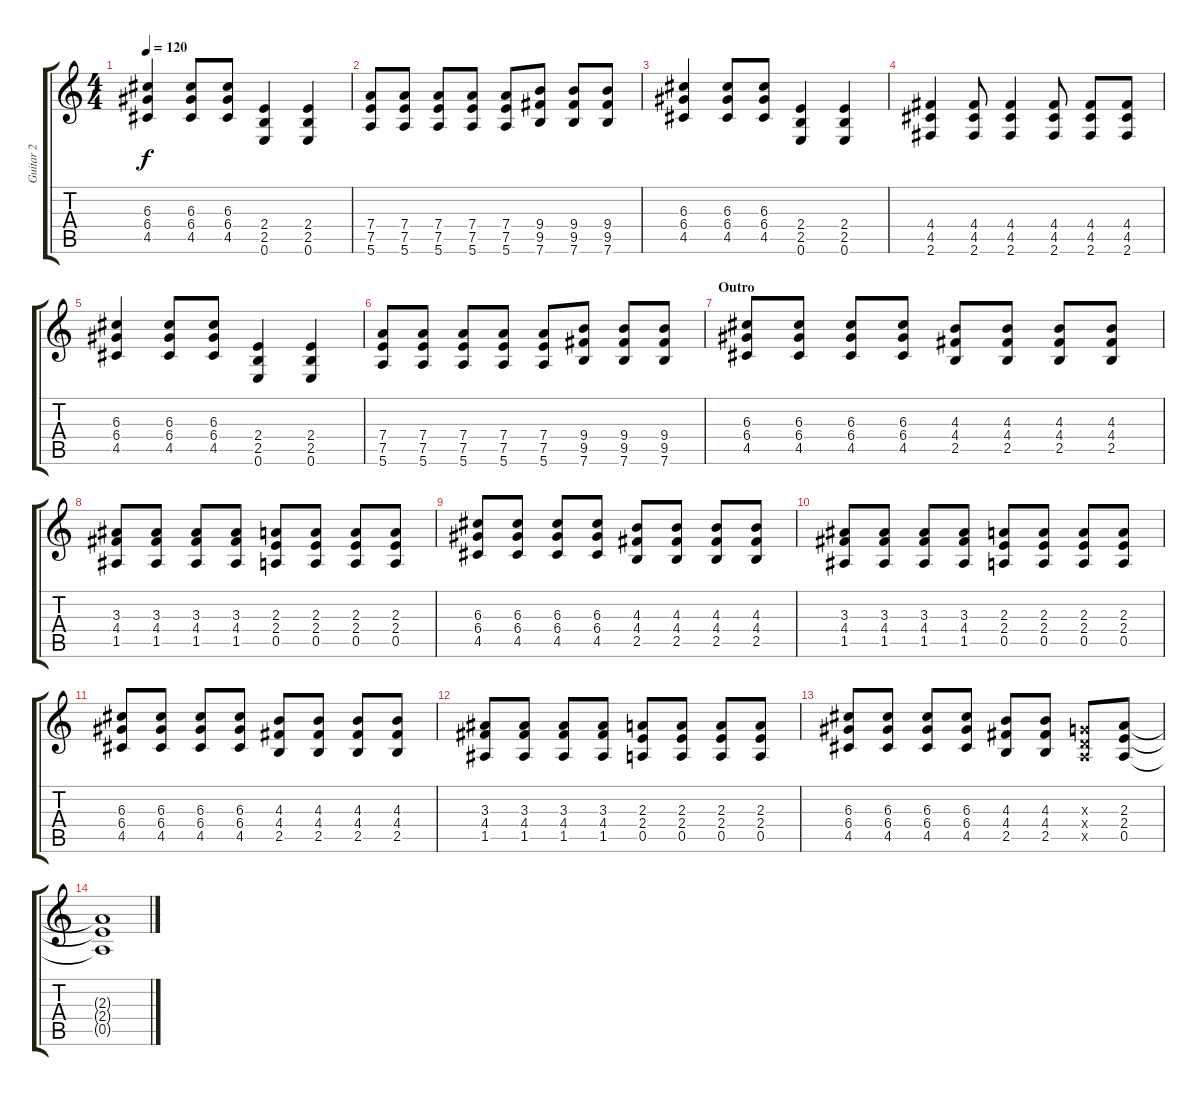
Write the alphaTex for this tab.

\track ("Guitar 2" "Guitar 2") {instrument overdrivenguitar}
\staff {score tabs}
\tuning (E4 B3 G3 D3 A2 E2) {hide}
\ts (4 4)
\tempo 120
\clef g2
\ks c
(6.3 6.4 4.5).4{dy f} (6.3 6.4 4.5).8 (6.3 6.4 4.5).8 (2.4 2.5 0.6).4 (2.4 2.5 0.6).4 |
(7.4 7.5 5.6).8 (7.4 7.5 5.6).8 (7.4 7.5 5.6).8 (7.4 7.5 5.6).8 (7.4 7.5 5.6).8 (9.4 9.5 7.6).8 (9.4 9.5 7.6).8 (9.4 9.5 7.6).8 |
(6.3 6.4 4.5).4 (6.3 6.4 4.5).8 (6.3 6.4 4.5).8 (2.4 2.5 0.6).4 (2.4 2.5 0.6).4 |
(4.4 4.5 2.6).4 (4.4 4.5 2.6).8 (4.4 4.5 2.6).4 (4.4 4.5 2.6).8 (4.4 4.5 2.6).8 (4.4 4.5 2.6).8 |
(6.3 6.4 4.5).4 (6.3 6.4 4.5).8 (6.3 6.4 4.5).8 (2.4 2.5 0.6).4 (2.4 2.5 0.6).4 |
(7.4 7.5 5.6).8 (7.4 7.5 5.6).8 (7.4 7.5 5.6).8 (7.4 7.5 5.6).8 (7.4 7.5 5.6).8 (9.4 9.5 7.6).8 (9.4 9.5 7.6).8 (9.4 9.5 7.6).8 |
\section ("" "Outro")
(6.3 6.4 4.5).8 (6.3 6.4 4.5).8 (6.3 6.4 4.5).8 (6.3 6.4 4.5).8 (4.3 4.4 2.5).8 (4.3 4.4 2.5).8 (4.3 4.4 2.5).8 (4.3 4.4 2.5).8 |
(3.3 4.4 1.5).8 (3.3 4.4 1.5).8 (3.3 4.4 1.5).8 (3.3 4.4 1.5).8 (2.3 2.4 0.5).8 (2.3 2.4 0.5).8 (2.3 2.4 0.5).8 (2.3 2.4 0.5).8 |
(6.3 6.4 4.5).8 (6.3 6.4 4.5).8 (6.3 6.4 4.5).8 (6.3 6.4 4.5).8 (4.3 4.4 2.5).8 (4.3 4.4 2.5).8 (4.3 4.4 2.5).8 (4.3 4.4 2.5).8 |
(3.3 4.4 1.5).8 (3.3 4.4 1.5).8 (3.3 4.4 1.5).8 (3.3 4.4 1.5).8 (2.3 2.4 0.5).8 (2.3 2.4 0.5).8 (2.3 2.4 0.5).8 (2.3 2.4 0.5).8 |
(6.3 6.4 4.5).8 (6.3 6.4 4.5).8 (6.3 6.4 4.5).8 (6.3 6.4 4.5).8 (4.3 4.4 2.5).8 (4.3 4.4 2.5).8 (4.3 4.4 2.5).8 (4.3 4.4 2.5).8 |
(3.3 4.4 1.5).8 (3.3 4.4 1.5).8 (3.3 4.4 1.5).8 (3.3 4.4 1.5).8 (2.3 2.4 0.5).8 (2.3 2.4 0.5).8 (2.3 2.4 0.5).8 (2.3 2.4 0.5).8 |
(6.3 6.4 4.5).8 (6.3 6.4 4.5).8 (6.3 6.4 4.5).8 (6.3 6.4 4.5).8 (4.3 4.4 2.5).8 (4.3 4.4 2.5).8 (0.3{x} 0.4{x} 0.5{x}).8 (2.3 2.4 0.5).8 |
(2.3{t} 2.4{t} 0.5{t}).1
